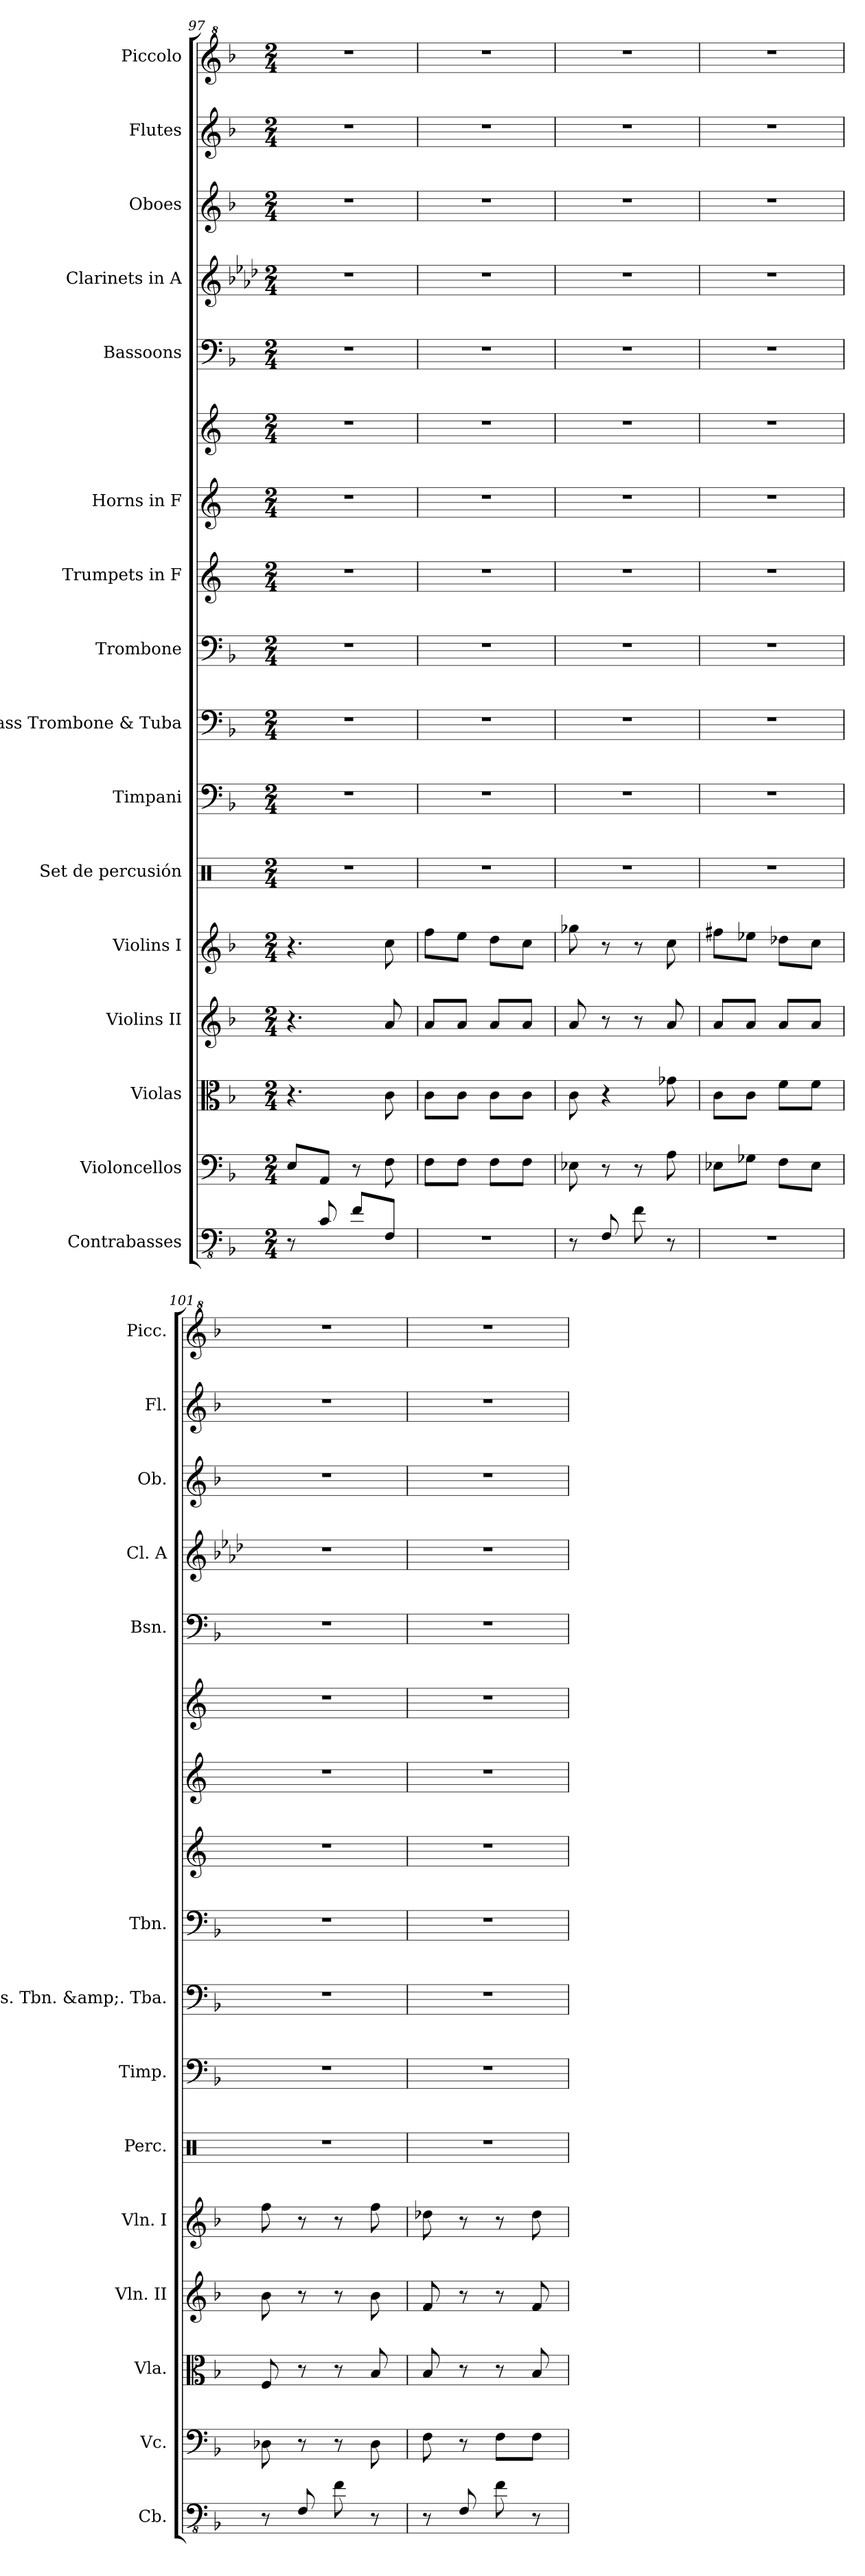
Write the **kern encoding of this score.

**kern	**kern	**kern	**kern	**kern	**kern	**kern	**kern	**kern	**kern	**kern	**kern	**kern	**kern	**kern	**kern	**kern
*part16	*part15	*part14	*part13	*part12	*part11	*part10	*part9	*part8	*part7	*part6	*part6	*part5	*part4	*part3	*part2	*part1
*staff17	*staff16	*staff15	*staff14	*staff13	*staff12	*staff11	*staff10	*staff9	*staff8	*staff7	*staff6	*staff5	*staff4	*staff3	*staff2	*staff1
*I"Contrabasses	*I"Violoncellos	*I"Violas	*I"Violins II	*I"Violins I	*I"Set de percusión	*I"Timpani	*I"Bass Trombone &amp; Tuba	*I"Trombone	*I"Trumpets in F	*I"Horns in F	*	*I"Bassoons	*I"Clarinets in A	*I"Oboes	*I"Flutes	*I"Piccolo
*I'Cb.	*I'Vc.	*I'Vla.	*I'Vln. II	*I'Vln. I	*I'Perc.	*I'Timp.	*I'Bs. Tbn. &amp;. Tba.	*I'Tbn.	*	*	*	*I'Bsn.	*I'Cl. A	*I'Ob.	*I'Fl.	*I'Picc.
*clefFv4	*clefF4	*clefC3	*clefG2	*clefG2	*clefX	*clefF4	*clefF4	*clefF4	*clefG2	*clefG2	*clefG2	*clefF4	*clefG2	*clefG2	*clefG2	*clefG^2
*ITrd7c12	*	*	*	*	*	*	*	*	*ITrd4c7	*ITrd4c7	*ITrd4c7	*	*ITrd2c3	*	*	*ITrd-7c-12
*k[b-]	*k[b-]	*k[b-]	*k[b-]	*k[b-]	*k[]	*k[b-]	*k[b-]	*k[b-]	*k[b-]	*k[b-]	*k[b-]	*k[b-]	*k[b-]	*k[b-]	*k[b-]	*k[b-]
*M2/4	*M2/4	*M2/4	*M2/4	*M2/4	*M2/4	*M2/4	*M2/4	*M2/4	*M2/4	*M2/4	*M2/4	*M2/4	*M2/4	*M2/4	*M2/4	*M2/4
=97	=97	=97	=97	=97	=97	=97	=97	=97	=97	=97	=97	=97	=97	=97	=97	=97
8r	8E/L	4.r	4.r	4.r	2r	2r	2r	2r	2r	2r	2r	2r	2r	2r	2r	2r
8CC/	8AA/J	.	.	.	.	.	.	.	.	.	.	.	.	.	.	.
8FF/L	8r	.	.	.	.	.	.	.	.	.	.	.	.	.	.	.
8FFF/J	8F\	8c\	8a/	8cc\	.	.	.	.	.	.	.	.	.	.	.	.
=98	=98	=98	=98	=98	=98	=98	=98	=98	=98	=98	=98	=98	=98	=98	=98	=98
2r	8F\L	8c\L	8a/L	8ff\L	2r	2r	2r	2r	2r	2r	2r	2r	2r	2r	2r	2r
.	8F\J	8c\J	8a/J	8ee\J	.	.	.	.	.	.	.	.	.	.	.	.
.	8F\L	8c\L	8a/L	8dd\L	.	.	.	.	.	.	.	.	.	.	.	.
.	8F\J	8c\J	8a/J	8cc\J	.	.	.	.	.	.	.	.	.	.	.	.
!!LO:PB:g=z
=99	=99	=99	=99	=99	=99	=99	=99	=99	=99	=99	=99	=99	=99	=99	=99	=99
8r	8E-X\	8c\	8a/	8gg-X\	2r	2r	2r	2r	2r	2r	2r	2r	2r	2r	2r	2r
8FFF/	8r	4r	8r	8r	.	.	.	.	.	.	.	.	.	.	.	.
8FF\	8r	.	8r	8r	.	.	.	.	.	.	.	.	.	.	.	.
8r	8A\	8g-X\	8a/	8cc\	.	.	.	.	.	.	.	.	.	.	.	.
=100	=100	=100	=100	=100	=100	=100	=100	=100	=100	=100	=100	=100	=100	=100	=100	=100
2r	8E-X\L	8c\L	8a/L	8ff#X\L	2r	2r	2r	2r	2r	2r	2r	2r	2r	2r	2r	2r
.	8G-X\J	8c\J	8a/J	8ee-X\J	.	.	.	.	.	.	.	.	.	.	.	.
.	8F\L	8f\L	8a/L	8dd-X\L	.	.	.	.	.	.	.	.	.	.	.	.
.	8E-\J	8f\J	8a/J	8cc\J	.	.	.	.	.	.	.	.	.	.	.	.
=101	=101	=101	=101	=101	=101	=101	=101	=101	=101	=101	=101	=101	=101	=101	=101	=101
8r	8D-X\	8F/	8b-\	8ff\	2r	2r	2r	2r	2r	2r	2r	2r	2r	2r	2r	2r
8FFF/	8r	8r	8r	8r	.	.	.	.	.	.	.	.	.	.	.	.
8FF\	8r	8r	8r	8r	.	.	.	.	.	.	.	.	.	.	.	.
8r	8D-\	8B-/	8b-\	8ff\	.	.	.	.	.	.	.	.	.	.	.	.
=102	=102	=102	=102	=102	=102	=102	=102	=102	=102	=102	=102	=102	=102	=102	=102	=102
8r	8F\	8B-/	8f/	8dd-X\	2r	2r	2r	2r	2r	2r	2r	2r	2r	2r	2r	2r
8FFF/	8r	8r	8r	8r	.	.	.	.	.	.	.	.	.	.	.	.
8FF\	8F\L	8r	8r	8r	.	.	.	.	.	.	.	.	.	.	.	.
8r	8F\J	8B-/	8f/	8dd-\	.	.	.	.	.	.	.	.	.	.	.	.
=	=	=	=	=	=	=	=	=	=	=	=	=	=	=	=	=
*-	*-	*-	*-	*-	*-	*-	*-	*-	*-	*-	*-	*-	*-	*-	*-	*-
